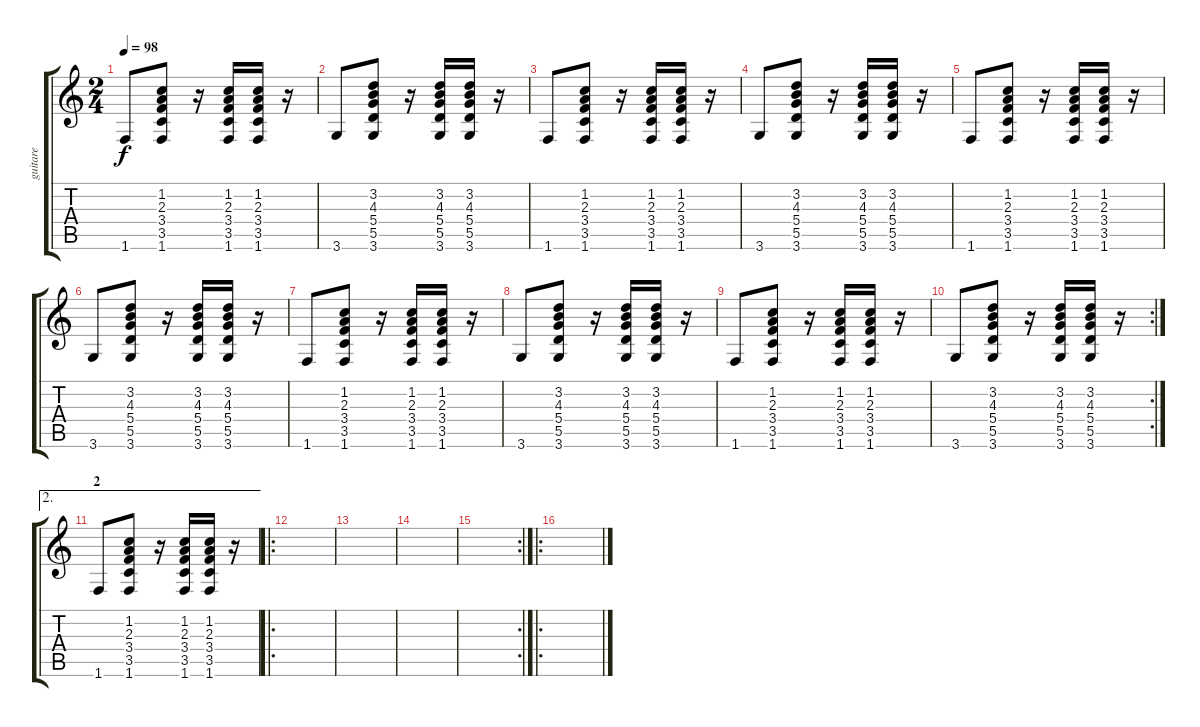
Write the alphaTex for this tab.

\track ("guitare" "guitare") {instrument acousticguitarsteel}
\staff {score tabs}
\tuning (E4 B3 G3 D3 A2 E2) {hide}
\ts (2 4)
\tempo 98
\clef g2
\ks c
1.6.8{dy f} (1.2 2.3 3.4 3.5 1.6).8 r.16 (1.2 2.3 3.4 3.5 1.6).16 (1.2 2.3 3.4 3.5 1.6).16 r.16 |
3.6.8 (3.2 4.3 5.4 5.5 3.6).8 r.16 (3.2 4.3 5.4 5.5 3.6).16 (3.2 4.3 5.4 5.5 3.6).16 r.16 |
1.6.8 (1.2 2.3 3.4 3.5 1.6).8 r.16 (1.2 2.3 3.4 3.5 1.6).16 (1.2 2.3 3.4 3.5 1.6).16 r.16 |
3.6.8 (3.2 4.3 5.4 5.5 3.6).8 r.16 (3.2 4.3 5.4 5.5 3.6).16 (3.2 4.3 5.4 5.5 3.6).16 r.16 |
1.6.8 (1.2 2.3 3.4 3.5 1.6).8 r.16 (1.2 2.3 3.4 3.5 1.6).16 (1.2 2.3 3.4 3.5 1.6).16 r.16 |
3.6.8 (3.2 4.3 5.4 5.5 3.6).8 r.16 (3.2 4.3 5.4 5.5 3.6).16 (3.2 4.3 5.4 5.5 3.6).16 r.16 |
1.6.8 (1.2 2.3 3.4 3.5 1.6).8 r.16 (1.2 2.3 3.4 3.5 1.6).16 (1.2 2.3 3.4 3.5 1.6).16 r.16 |
3.6.8 (3.2 4.3 5.4 5.5 3.6).8 r.16 (3.2 4.3 5.4 5.5 3.6).16 (3.2 4.3 5.4 5.5 3.6).16 r.16 |
1.6.8 (1.2 2.3 3.4 3.5 1.6).8 r.16 (1.2 2.3 3.4 3.5 1.6).16 (1.2 2.3 3.4 3.5 1.6).16 r.16 |
\rc 2
3.6.8 (3.2 4.3 5.4 5.5 3.6).8 r.16 (3.2 4.3 5.4 5.5 3.6).16 (3.2 4.3 5.4 5.5 3.6).16 r.16 |
\ae 2
\section ("" "2")
1.6.8 (1.2 2.3 3.4 3.5 1.6).8 r.16 (1.2 2.3 3.4 3.5 1.6).16 (1.2 2.3 3.4 3.5 1.6).16 r.16 |
\ro
|
|
|
\rc 2
|
\ro
